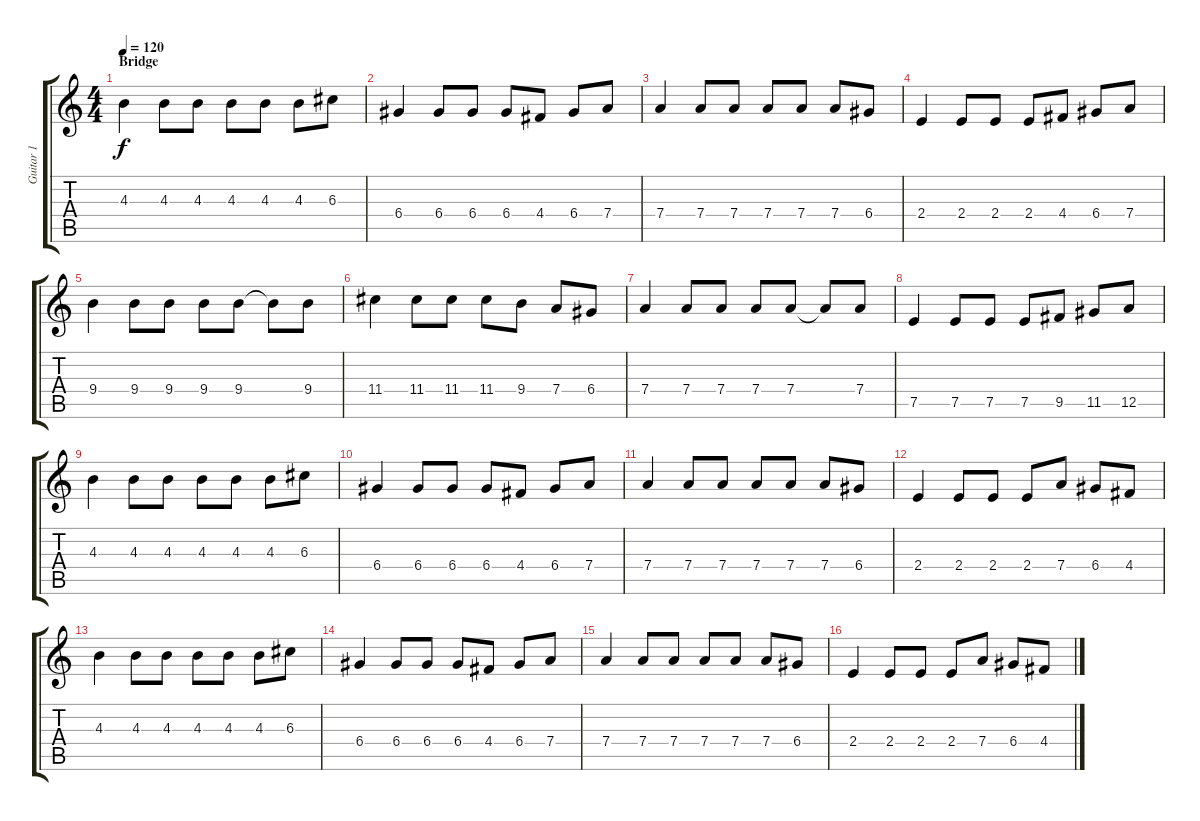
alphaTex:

\track ("Guitar 1" "Guitar 1") {instrument distortionguitar}
\staff {score tabs}
\tuning (E4 B3 G3 D3 A2 E2) {hide}
\ts (4 4)
\section ("" "Bridge")
\tempo 120
\clef g2
\ks c
4.3.4{dy f} 4.3.8 4.3.8 4.3.8 4.3.8 4.3.8 6.3.8 |
6.4.4 6.4.8 6.4.8 6.4.8 4.4.8 6.4.8 7.4.8 |
7.4.4 7.4.8 7.4.8 7.4.8 7.4.8 7.4.8 6.4.8 |
2.4.4 2.4.8 2.4.8 2.4.8 4.4.8 6.4.8 7.4.8 |
9.4.4 9.4.8 9.4.8 9.4.8 9.4.8 9.4{t}.8 9.4.8 |
11.4.4 11.4.8 11.4.8 11.4.8 9.4.8 7.4.8 6.4.8 |
7.4.4 7.4.8 7.4.8 7.4.8 7.4.8 7.4{t}.8 7.4.8 |
7.5.4 7.5.8 7.5.8 7.5.8 9.5.8 11.5.8 12.5.8 |
4.3.4 4.3.8 4.3.8 4.3.8 4.3.8 4.3.8 6.3.8 |
6.4.4 6.4.8 6.4.8 6.4.8 4.4.8 6.4.8 7.4.8 |
7.4.4 7.4.8 7.4.8 7.4.8 7.4.8 7.4.8 6.4.8 |
2.4.4 2.4.8 2.4.8 2.4.8 7.4.8 6.4.8 4.4.8 |
4.3.4 4.3.8 4.3.8 4.3.8 4.3.8 4.3.8 6.3.8 |
6.4.4 6.4.8 6.4.8 6.4.8 4.4.8 6.4.8 7.4.8 |
7.4.4 7.4.8 7.4.8 7.4.8 7.4.8 7.4.8 6.4.8 |
2.4.4 2.4.8 2.4.8 2.4.8 7.4.8 6.4.8 4.4.8
